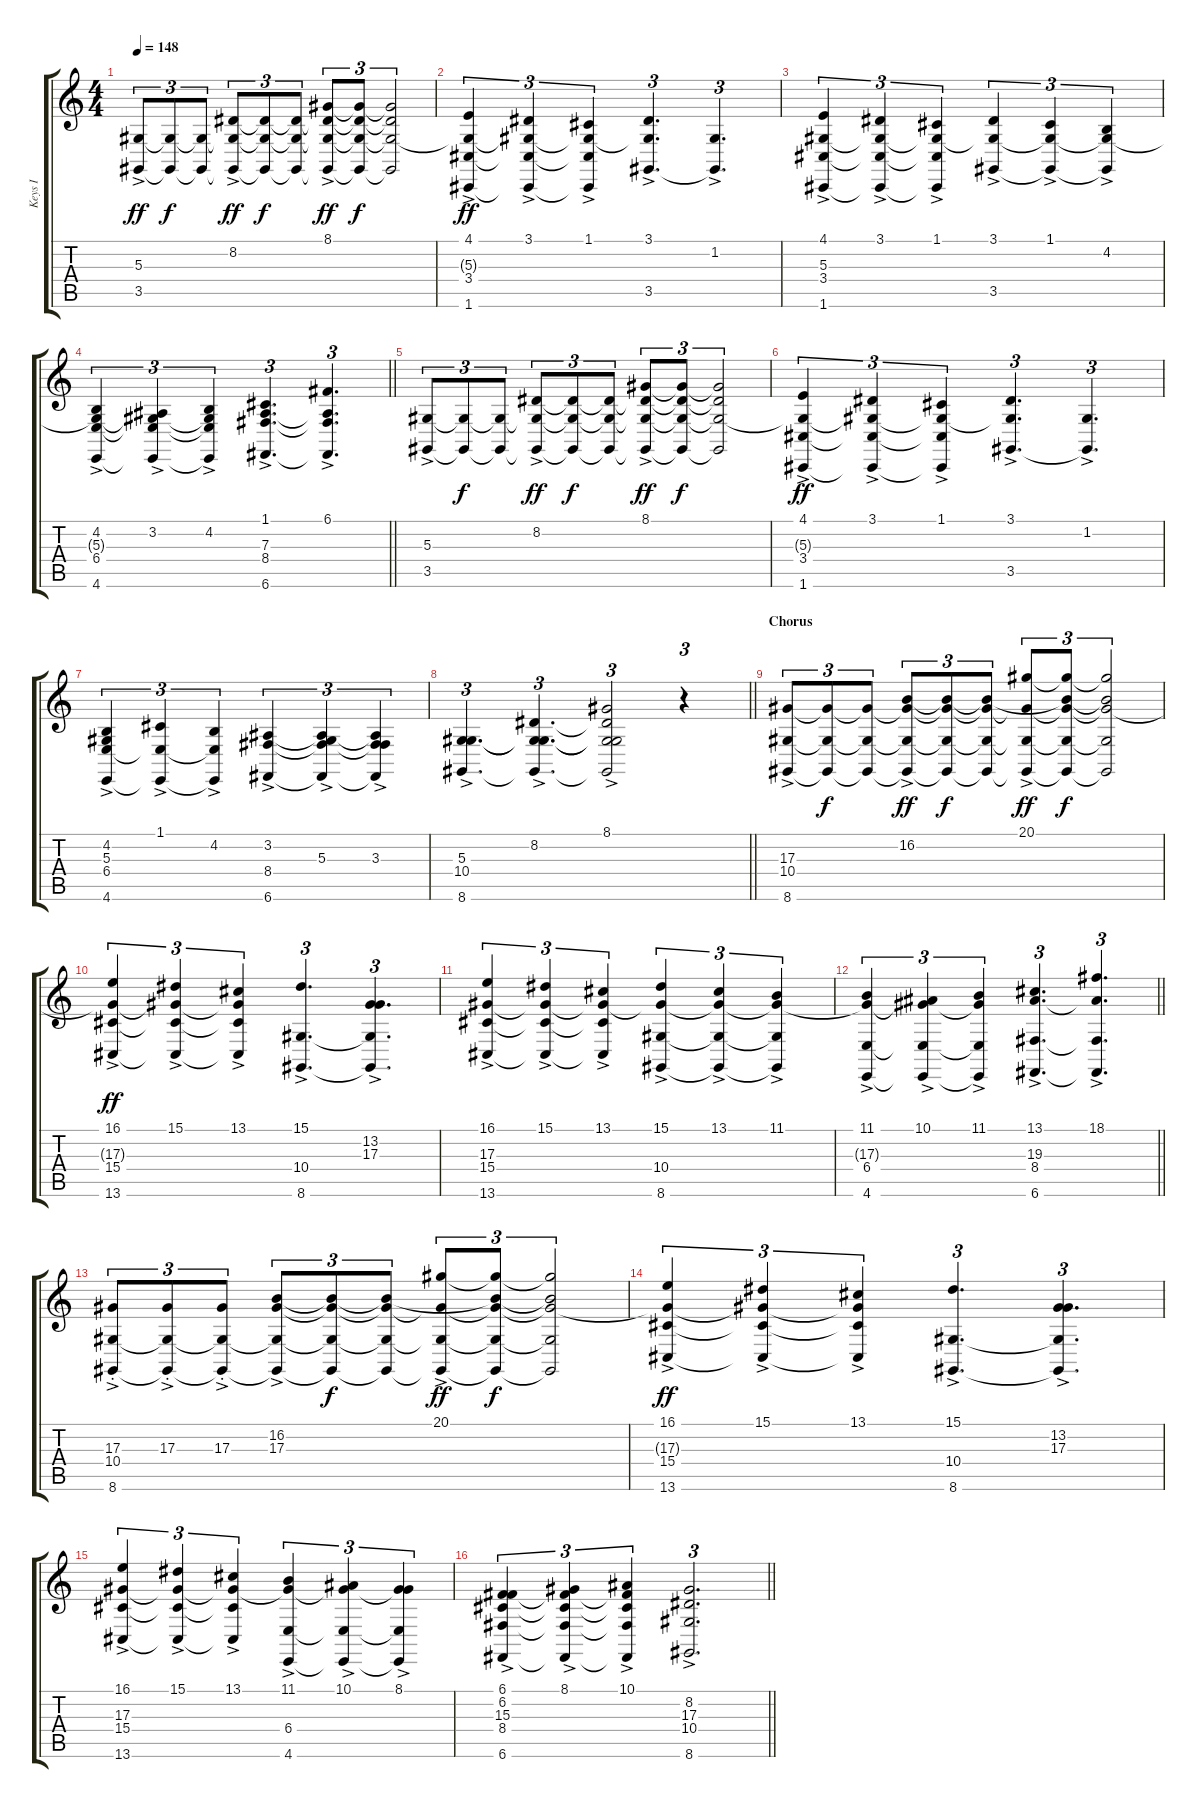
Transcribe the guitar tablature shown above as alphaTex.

\track ("Keys I" "Keys I") {instrument stringensemble1}
\staff {score tabs}
\tuning (C4 G3 Eb3 Bb2 F2 C2) {hide}
\ts (4 4)
\section ("" "")
\tempo 148
\clef g2
\ks c
(5.3{ac} 3.5{ac}).8{tu (3 2) dy ff} (5.3{t} 3.5{t}).8{tu (3 2) dy f} (5.3{t} 3.5{t}).8{tu (3 2)} (8.2{ac} 5.3{t} 3.5{t}).8{tu (3 2) dy ff} (8.2{t} 5.3{t} 3.5{t}).8{tu (3 2) dy f} (8.2{t} 5.3{t} 3.5{t}).8{tu (3 2)} (8.1{ac} 8.2{t} 5.3{t} 3.5{t}).8{tu (3 2) dy ff} (8.1{t} 8.2{t} 5.3{t} 3.5{t}).8{tu (3 2) dy f} (8.1{t} 8.2{t} 5.3{t} 3.5{t}).2{tu (3 2)} |
(4.1{ac} 5.3{t} 3.4{ac} 1.6{ac}).4{tu (3 2) dy ff} (3.1{ac} 5.3{t} 3.4{t} 1.6{t}).4{tu (3 2)} (1.1{ac} 5.3{t} 3.4{t} 1.6{t}).4{tu (3 2)} (3.1{ac} 5.3{t} 3.5{ac}).4{d tu (3 2)} (1.2{ac} 3.5{t}).4{d tu (3 2)} |
(4.1{ac} 5.3{ac} 3.4{ac} 1.6{ac}).4{tu (3 2)} (3.1{ac} 5.3{t} 3.4{t} 1.6{t}).4{tu (3 2)} (1.1{ac} 5.3{t} 3.4{t} 1.6{t}).4{tu (3 2)} (3.1{ac} 5.3{t} 3.5{ac}).4{tu (3 2)} (1.1{ac} 5.3{t} 3.5{t}).4{tu (3 2)} (4.2{ac} 5.3{t} 3.5{t}).4{tu (3 2)} |
\barLineRight lightlight
(4.2{ac} 5.3{t} 6.4{ac} 4.6{ac}).4{tu (3 2)} (3.2{ac} 5.3{t} 6.4{t} 4.6{t}).4{tu (3 2)} (4.2{ac} 5.3{t} 6.4{t} 4.6{t}).4{tu (3 2)} (1.1{ac} 7.3{ac} 8.4{ac} 6.6{ac}).4{d tu (3 2)} (6.1{ac} 7.3{t} 8.4{t} 6.6{t}).4{d tu (3 2)} |
\section ("" "")
(5.3{ac} 3.5{ac}).8{tu (3 2)} (5.3{t} 3.5{t}).8{tu (3 2) dy f} (5.3{t} 3.5{t}).8{tu (3 2)} (8.2{ac} 5.3{t} 3.5{t}).8{tu (3 2) dy ff} (8.2{t} 5.3{t} 3.5{t}).8{tu (3 2) dy f} (8.2{t} 5.3{t} 3.5{t}).8{tu (3 2)} (8.1{ac} 8.2{t} 5.3{t} 3.5{t}).8{tu (3 2) dy ff} (8.1{t} 8.2{t} 5.3{t} 3.5{t}).8{tu (3 2) dy f} (8.1{t} 8.2{t} 5.3{t} 3.5{t}).2{tu (3 2)} |
(4.1{ac} 5.3{t} 3.4{ac} 1.6{ac}).4{tu (3 2) dy ff} (3.1{ac} 5.3{t} 3.4{t} 1.6{t}).4{tu (3 2)} (1.1{ac} 5.3{t} 3.4{t} 1.6{t}).4{tu (3 2)} (3.1{ac} 5.3{t} 3.5{ac}).4{d tu (3 2)} (1.2{ac} 3.5{t}).4{d tu (3 2)} |
(4.2{ac} 5.3{ac} 6.4{ac} 4.6{ac}).4{tu (3 2)} (1.1{ac} 6.4{t} 4.6{t}).4{tu (3 2)} (4.2{ac} 6.4{t} 4.6{t}).4{tu (3 2)} (3.2{ac} 8.4{ac} 6.6{ac}).4{tu (3 2)} (3.2{t} 5.3{ac} 8.4{t} 6.6{t}).4{tu (3 2)} (3.2{t} 3.3{ac} 8.4{t} 6.6{t}).4{tu (3 2)} |
\barLineRight lightlight
(5.3{ac} 10.4{ac} 8.6{ac}).4{d tu (3 2)} (8.2{ac} 5.3{t} 10.4{t} 8.6{t}).4{d tu (3 2)} (8.1{ac} 8.2{t} 5.3{t} 10.4{t} 8.6{t}).2{tu (3 2)} r.4{tu (3 2)} |
\section ("" "Chorus")
(17.3{ac} 10.4{ac} 8.6{ac}).8{tu (3 2)} (17.3{t} 10.4{t} 8.6{t}).8{tu (3 2) dy f} (17.3{t} 10.4{t} 8.6{t}).8{tu (3 2)} (16.2{ac} 17.3{t} 10.4{t} 8.6{t}).8{tu (3 2) dy ff} (16.2{t} 17.3{t} 10.4{t} 8.6{t}).8{tu (3 2) dy f} (16.2{t} 17.3{t} 10.4{t} 8.6{t}).8{tu (3 2)} (20.1{ac} 17.3{t} 10.4{t} 8.6{t}).8{tu (3 2) dy ff} (20.1{t} 16.2{t} 17.3{t} 10.4{t} 8.6{t}).8{tu (3 2) dy f} (20.1{t} 16.2{t} 17.3{t} 10.4{t} 8.6{t}).2{tu (3 2)} |
(16.1{ac} 17.3{t} 15.4{ac} 13.6{ac}).4{tu (3 2) dy ff} (15.1{ac} 17.3{t} 15.4{t} 13.6{t}).4{tu (3 2)} (13.1{ac} 17.3{t} 15.4{t} 13.6{t}).4{tu (3 2)} (15.1{ac} 10.4{ac} 8.6{ac}).4{d tu (3 2)} (13.2{ac} 17.3{ac} 10.4{t} 8.6{t}).4{d tu (3 2)} |
(16.1{ac} 17.3{ac} 15.4{ac} 13.6{ac}).4{tu (3 2)} (15.1{ac} 17.3{t} 15.4{t} 13.6{t}).4{tu (3 2)} (13.1{ac} 17.3{t} 15.4{t} 13.6{t}).4{tu (3 2)} (15.1{ac} 17.3{t} 10.4{ac} 8.6{ac}).4{tu (3 2)} (13.1{ac} 17.3{t} 10.4{t} 8.6{t}).4{tu (3 2)} (11.1{ac} 17.3{t} 10.4{t} 8.6{t}).4{tu (3 2)} |
\barLineRight lightlight
(11.1{ac} 17.3{t} 6.4{ac} 4.6{ac}).4{tu (3 2)} (10.1{ac} 17.3{t} 6.4{t} 4.6{t}).4{tu (3 2)} (11.1{ac} 17.3{t} 6.4{t} 4.6{t}).4{tu (3 2)} (13.1{ac} 19.3{ac} 8.4{ac} 6.6{ac}).4{d tu (3 2)} (18.1{ac} 19.3{t} 8.4{t} 6.6{t}).4{d tu (3 2)} |
\section ("" "")
(17.3{ac st} 10.4{ac} 8.6{ac}).8{tu (3 2)} (17.3{ac st} 10.4{t} 8.6{t}).8{tu (3 2)} (17.3{ac st} 10.4{t} 8.6{t}).8{tu (3 2)} (16.2{ac} 17.3{ac} 10.4{t} 8.6{t}).8{tu (3 2)} (16.2{t} 17.3{t} 10.4{t} 8.6{t}).8{tu (3 2) dy f} (16.2{t} 17.3{t} 10.4{t} 8.6{t}).8{tu (3 2)} (20.1{ac} 17.3{t} 10.4{t} 8.6{t}).8{tu (3 2) dy ff} (20.1{t} 16.2{t} 17.3{t} 10.4{t} 8.6{t}).8{tu (3 2) dy f} (20.1{t} 16.2{t} 17.3{t} 10.4{t} 8.6{t}).2{tu (3 2)} |
(16.1{ac} 17.3{t} 15.4{ac} 13.6{ac}).4{tu (3 2) dy ff} (15.1{ac} 17.3{t} 15.4{t} 13.6{t}).4{tu (3 2)} (13.1{ac} 17.3{t} 15.4{t} 13.6{t}).4{tu (3 2)} (15.1{ac} 10.4{ac} 8.6{ac}).4{d tu (3 2)} (13.2{ac} 17.3{ac} 10.4{t} 8.6{t}).4{d tu (3 2)} |
(16.1{ac} 17.3{ac} 15.4{ac} 13.6{ac}).4{tu (3 2)} (15.1{ac} 17.3{t} 15.4{t} 13.6{t}).4{tu (3 2)} (13.1{ac} 17.3{t} 15.4{t} 13.6{t}).4{tu (3 2)} (11.1{ac} 17.3{t} 6.4{ac} 4.6{ac}).4{tu (3 2)} (10.1{ac} 17.3{t} 6.4{t} 4.6{t}).4{tu (3 2)} (8.1{ac} 17.3{t} 6.4{t} 4.6{t}).4{tu (3 2)} |
\barLineRight lightlight
(6.1{ac} 6.2{ac} 15.3{ac} 8.4{ac} 6.6{ac}).4{tu (3 2)} (8.1{ac} 6.2{t} 15.3{t} 8.4{t} 6.6{t}).4{tu (3 2)} (10.1{ac} 6.2{t} 15.3{t} 8.4{t} 6.6{t}).4{tu (3 2)} (8.2{ac} 17.3{ac} 10.4{ac} 8.6{ac}).2{d tu (3 2)}
